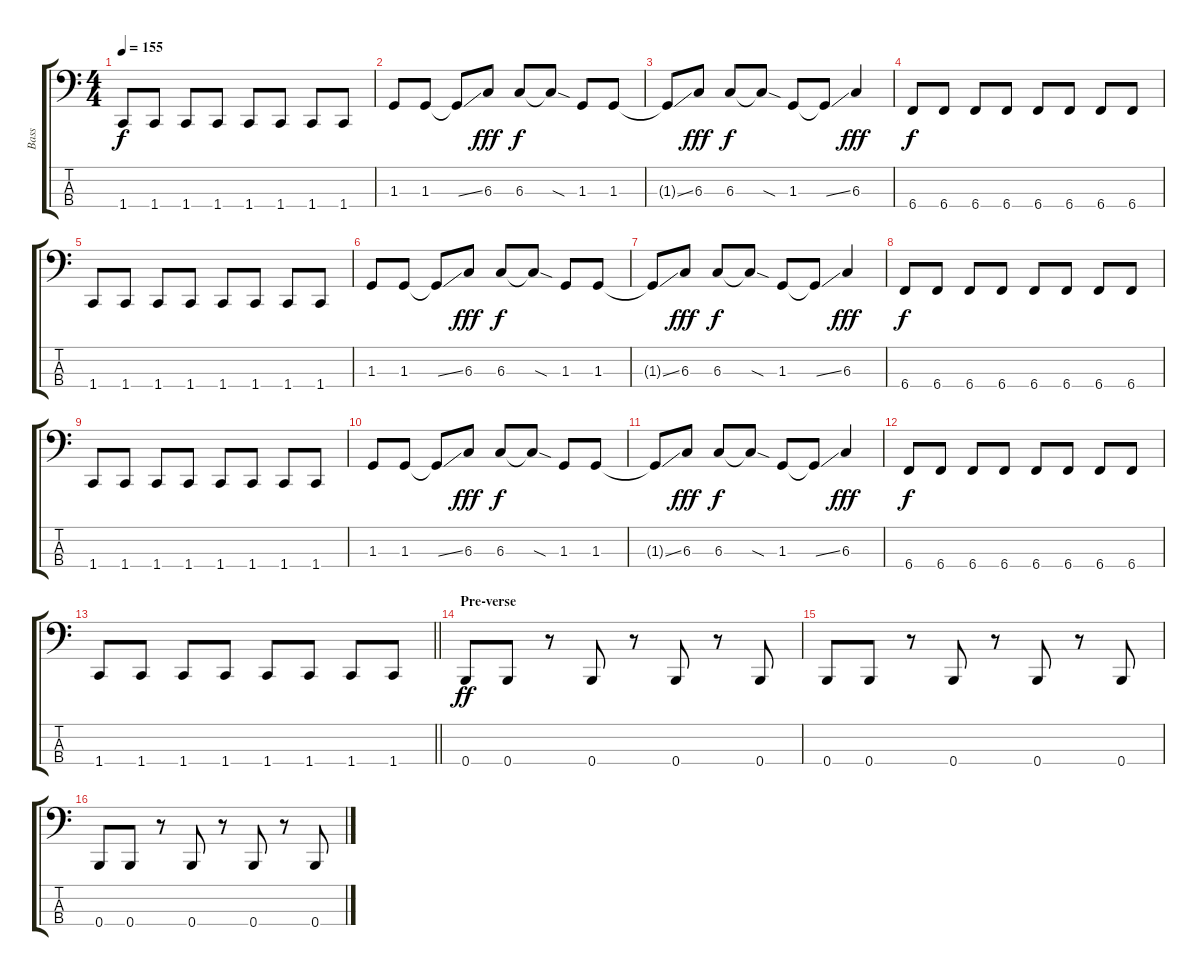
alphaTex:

\track ("Bass" "Bass") {instrument electricbassfinger}
\staff {score tabs}
\tuning (E2 B1 Gb1 B0) {hide}
\ts (4 4)
\tempo 155
\clef f4
\ks c
1.4.8{dy f} 1.4.8 1.4.8 1.4.8 1.4.8 1.4.8 1.4.8 1.4.8 |
1.3.8 1.3.8 1.3{ss t}.8 6.3.8{dy fff} 6.3.8{dy f} 6.3{sod t}.8 1.3.8 1.3.8 |
1.3{ss t}.8 6.3.8{dy fff} 6.3.8{dy f} 6.3{sod t}.8 1.3.8 1.3{ss t}.8 6.3.4{dy fff} |
6.4.8{dy f} 6.4.8 6.4.8 6.4.8 6.4.8 6.4.8 6.4.8 6.4.8 |
1.4.8 1.4.8 1.4.8 1.4.8 1.4.8 1.4.8 1.4.8 1.4.8 |
1.3.8 1.3.8 1.3{ss t}.8 6.3.8{dy fff} 6.3.8{dy f} 6.3{sod t}.8 1.3.8 1.3.8 |
1.3{ss t}.8 6.3.8{dy fff} 6.3.8{dy f} 6.3{sod t}.8 1.3.8 1.3{ss t}.8 6.3.4{dy fff} |
6.4.8{dy f} 6.4.8 6.4.8 6.4.8 6.4.8 6.4.8 6.4.8 6.4.8 |
1.4.8 1.4.8 1.4.8 1.4.8 1.4.8 1.4.8 1.4.8 1.4.8 |
1.3.8 1.3.8 1.3{ss t}.8 6.3.8{dy fff} 6.3.8{dy f} 6.3{sod t}.8 1.3.8 1.3.8 |
1.3{ss t}.8 6.3.8{dy fff} 6.3.8{dy f} 6.3{sod t}.8 1.3.8 1.3{ss t}.8 6.3.4{dy fff} |
6.4.8{dy f} 6.4.8 6.4.8 6.4.8 6.4.8 6.4.8 6.4.8 6.4.8 |
\barLineRight lightlight
1.4.8 1.4.8 1.4.8 1.4.8 1.4.8 1.4.8 1.4.8 1.4.8 |
\section ("" "Pre-verse")
0.4.8{dy ff} 0.4.8 r.8 0.4.8 r.8 0.4.8 r.8 0.4.8 |
0.4.8 0.4.8 r.8 0.4.8 r.8 0.4.8 r.8 0.4.8 |
0.4.8 0.4.8 r.8 0.4.8 r.8 0.4.8 r.8 0.4.8
